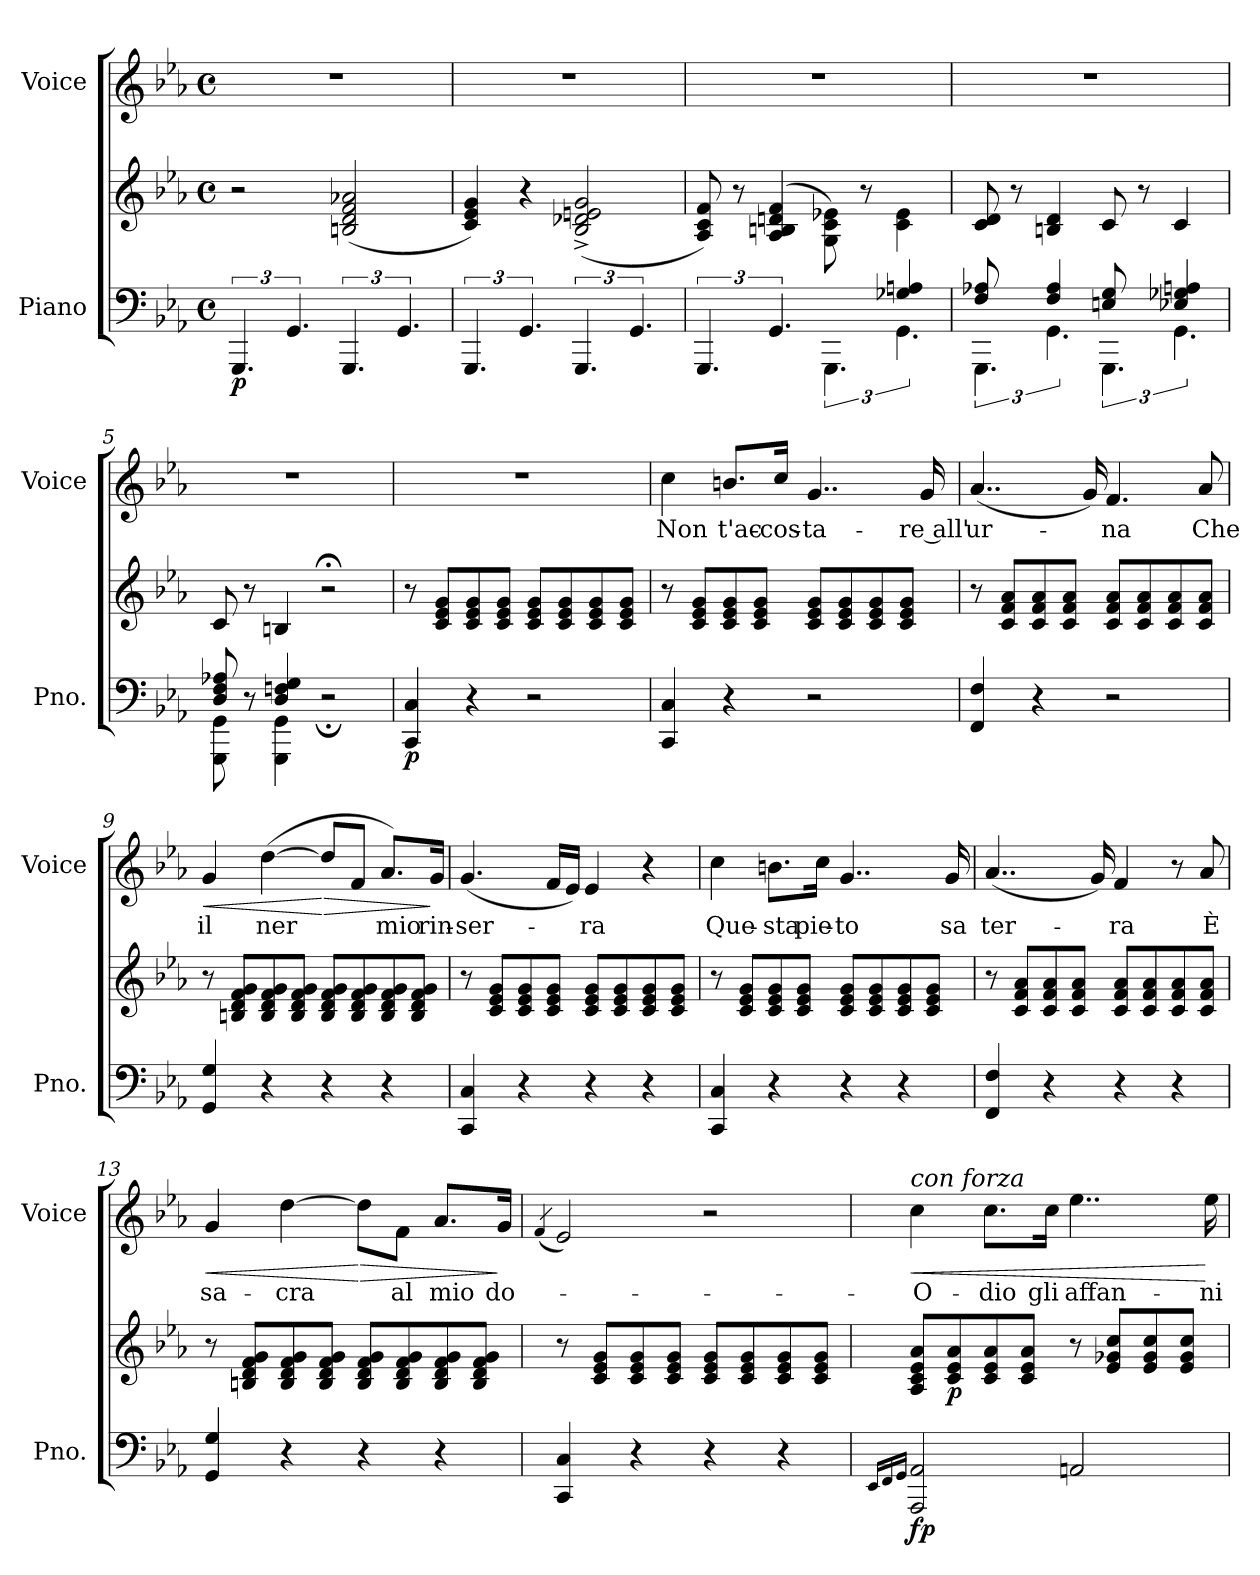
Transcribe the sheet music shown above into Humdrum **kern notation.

**kern	**kern	**dynam	**kern	**text	**dynam
*part2	*part2	*part2	*part1	*part1	*part1
*staff3	*staff2	*staff2/3	*staff1	*staff1	*staff1
*I"Piano	*	*	*I"Voice	*	*
*I'Pno.	*	*	*I'Voice	*	*
*clefF4	*clefG2	*	*clefG2	*	*
*k[b-e-a-]	*k[b-e-a-]	*	*k[b-e-a-]	*	*
*E-:	*E-:	*	*E-:	*	*
*M4/4	*M4/4	*	*M4/4	*	*
*met(c)	*met(c)	*	*met(c)	*	*
*MM80	*MM80	*	*MM80	*	*
=1	=1	=1	=1	=1	=1
!	!	!LO:DY:b=2	!	!	!
6.GGG/	2r	p	1r	.	.
6.GG/	.	.	.	.	.
6.GGG/	(<2Bn/ 2d/ 2f/ 2a-X/	.	.	.	.
6.GG/	.	.	.	.	.
=2	=2	=2	=2	=2	=2
6.GGG/	4c/ 4e-/ 4g/)	.	1r	.	.
6.GG/	4r	.	.	.	.
6.GGG/	(<2B-/^ 2d-X/^ 2en/^ 2g/^	.	.	.	.
6.GG/	.	.	.	.	.
=3	=3	=3	=3	=3	=3
*^	*^	*	*	*	*
2.ryy	6.GGG/	8A-/ 8c/ 8f/)	2.ryy	.	1r	.	.
.	.	8r	.	.	.	.	.
.	6.GG/	(>4A-/ 4Bn/ 4dn/ 4f/	.	.	.	.	.
.	6.GGG\	8G\ 8c\ 8e-X\)	.	.	.	.	.
.	.	8r	.	.	.	.	.
4G-X/ 4An/	6.GG\	4c\ 4e-\	4ryy	.	.	.	.
=4	=4	=4	=4	=4	=4	=4	=4
8F/ 8A-X/	6.GGG\	8c/ 8d/	8ryy	.	1r	.	.
8ryy	.	8r	8ryy	.	.	.	.
4F/ 4A-/	6.GG\	4Bn/ 4d/	4.ryy	.	.	.	.
8En/ 8G/	6.GGG\	8c/	.	.	.	.	.
8ryy	.	8r	8ryy	.	.	.	.
4E-X/ 4G-X/ 4An/	6.GG\	4c/	4ryy	.	.	.	.
!!LO:LB:g=z
=5	=5	=5	=5	=5	=5	=5	=5
8D/ 8F/ 8A-X/	8GGG\ 8GG\	8c/	8ryy	.	1r	.	.
8ryy	8r	8r	8ryy	.	.	.	.
4D/ 4Fn/ 4G/	4GGG\ 4GG\	4Bn/	4ryy	.	.	.	.
2ryy	2r;<	2r;<	2ryy	.	.	.	.
=6	=6	=6	=6	=6	=6	=6	=6
!	!	!	!	!LO:DY:b=2	!	!	!
*v	*v	*	*	*	*	*	*
*	*v	*v	*	*	*	*
4CC/ 4C/	8r	p	1r	.	.
.	8c/ 8e-/ 8g/L	.	.	.	.
4r	8c/ 8e-/ 8g/	.	.	.	.
.	8c/ 8e-/ 8g/J	.	.	.	.
2r	8c/ 8e-/ 8g/L	.	.	.	.
.	8c/ 8e-/ 8g/	.	.	.	.
.	8c/ 8e-/ 8g/	.	.	.	.
.	8c/ 8e-/ 8g/J	.	.	.	.
=7	=7	=7	=7	=7	=7
!	!	!	!	!LO:LY:b	!
4CC/ 4C/	8r	.	4cc\	Non	.
.	8c/ 8e-/ 8g/L	.	.	.	.
!	!	!	!	!LO:LY:b	!
4r	8c/ 8e-/ 8g/	.	8.bn/L	t'ac-	.
.	8c/ 8e-/ 8g/J	.	.	.	.
!	!	!	!	!LO:LY:b	!
.	.	.	16cc/Jk	-cos-	.
!	!	!	!	!LO:LY:b	!
2r	8c/ 8e-/ 8g/L	.	4..g/	-ta-	.
.	8c/ 8e-/ 8g/	.	.	.	.
.	8c/ 8e-/ 8g/	.	.	.	.
.	8c/ 8e-/ 8g/J	.	.	.	.
!	!	!	!	!LO:LY:b	!
.	.	.	16g/	-re all'	.
=8	=8	=8	=8	=8	=8
!	!	!	!	!LO:LY:b	!
4FF/ 4F/	8r	.	(<4..a-/	ur-	.
.	8c/ 8f/ 8a-/L	.	.	.	.
4r	8c/ 8f/ 8a-/	.	.	.	.
.	8c/ 8f/ 8a-/J	.	.	.	.
.	.	.	16g/)	.	.
!	!	!	!	!LO:LY:b	!
2r	8c/ 8f/ 8a-/L	.	4.f/	-na	.
.	8c/ 8f/ 8a-/	.	.	.	.
.	8c/ 8f/ 8a-/	.	.	.	.
!	!	!	!	!LO:LY:b	!
.	8c/ 8f/ 8a-/J	.	8a-/	Che	.
!!LO:LB:g=z
=9	=9	=9	=9	=9	=9
!	!	!	!	!LO:LY:b	!LO:HP:b
4GG/ 4G/	8r	.	4g/	il	<
.	8Bn/ 8d/ 8f/ 8g/L	.	.	.	.
!	!	!	!	!LO:LY:b	!
4r	8B/ 8d/ 8f/ 8g/	.	(>[4dd\	ner	.
.	8B/ 8d/ 8f/ 8g/J	.	.	.	.
!	!	!	!	!	!LO:HP:n=1:b
4r	8B/ 8d/ 8f/ 8g/L	.	8dd/L]	.	[ >
.	8B/ 8d/ 8f/ 8g/	.	8f/J	.	.
!	!	!	!	!LO:LY:b	!
4r	8B/ 8d/ 8f/ 8g/	.	8.a-/L)	mio	.
.	8B/ 8d/ 8f/ 8g/J	.	.	.	.
!	!	!	!	!LO:LY:b	!
.	.	.	16g/Jk	rin-	]
=10	=10	=10	=10	=10	=10
!	!	!	!	!LO:LY:b	!
4CC/ 4C/	8r	.	(<4.g/	-ser-	.
.	8c/ 8e-/ 8g/L	.	.	.	.
4r	8c/ 8e-/ 8g/	.	.	.	.
.	8c/ 8e-/ 8g/J	.	16f/LL	.	.
.	.	.	16e-/JJ)	.	.
!	!	!	!	!LO:LY:b	!
4r	8c/ 8e-/ 8g/L	.	4e-/	-ra	.
.	8c/ 8e-/ 8g/	.	.	.	.
4r	8c/ 8e-/ 8g/	.	4r	.	.
.	8c/ 8e-/ 8g/J	.	.	.	.
=11	=11	=11	=11	=11	=11
!	!	!	!	!LO:LY:b	!
4CC/ 4C/	8r	.	4cc\	Que-	.
.	8c/ 8e-/ 8g/L	.	.	.	.
!	!	!	!	!LO:LY:b	!
4r	8c/ 8e-/ 8g/	.	8.bn\L	-sta	.
.	8c/ 8e-/ 8g/J	.	.	.	.
!	!	!	!	!LO:LY:b	!
.	.	.	16cc\Jk	pie-	.
!	!	!	!	!LO:LY:b	!
4r	8c/ 8e-/ 8g/L	.	4..g/	-to	.
.	8c/ 8e-/ 8g/	.	.	.	.
4r	8c/ 8e-/ 8g/	.	.	.	.
.	8c/ 8e-/ 8g/J	.	.	.	.
!	!	!	!	!LO:LY:b	!
.	.	.	16g/	sa	.
!!LO:LB:g=z
=12	=12	=12	=12	=12	=12
!	!	!	!	!LO:LY:b	!
4FF/ 4F/	8r	.	(<4..a-/	ter-	.
.	8c/ 8f/ 8a-/L	.	.	.	.
4r	8c/ 8f/ 8a-/	.	.	.	.
.	8c/ 8f/ 8a-/J	.	.	.	.
.	.	.	16g/)	.	.
!	!	!	!	!LO:LY:b	!
4r	8c/ 8f/ 8a-/L	.	4f/	-ra	.
.	8c/ 8f/ 8a-/	.	.	.	.
4r	8c/ 8f/ 8a-/	.	8r	.	.
!	!	!	!	!LO:LY:b	!
.	8c/ 8f/ 8a-/J	.	8a-/	È	.
=13	=13	=13	=13	=13	=13
!	!	!	!	!LO:LY:b	!LO:HP:b
4GG/ 4G/	8r	.	4g/	sa-	<
.	8Bn/ 8d/ 8f/ 8g/L	.	.	.	.
!	!	!	!	!LO:LY:b	!
4r	8B/ 8d/ 8f/ 8g/	.	[4dd\	-cra	.
.	8B/ 8d/ 8f/ 8g/J	.	.	.	.
!	!	!	!	!	!LO:HP:n=1:b
4r	8B/ 8d/ 8f/ 8g/L	.	8dd\L]	.	[ >
!	!	!	!	!LO:LY:b	!
.	8B/ 8d/ 8f/ 8g/	.	8f\J	al	.
!	!	!	!	!LO:LY:b	!
4r	8B/ 8d/ 8f/ 8g/	.	8.a-/L	mio	.
.	8B/ 8d/ 8f/ 8g/J	.	.	.	.
!	!	!	!	!LO:LY:b	!
.	.	.	16g/Jk	do-	]
=14	=14	=14	=14	=14	=14
.	.	.	(<4qf/	.	.
4CC/ 4C/	8r	.	2e-/)	.	.
.	8c/ 8e-/ 8g/L	.	.	.	.
4r	8c/ 8e-/ 8g/	.	.	.	.
.	8c/ 8e-/ 8g/J	.	.	.	.
4r	8c/ 8e-/ 8g/L	.	2r	.	.
.	8c/ 8e-/ 8g/	.	.	.	.
4r	8c/ 8e-/ 8g/	.	.	.	.
.	8c/ 8e-/ 8g/J	.	.	.	.
!!LO:PB:g=z
=15	=15	=15	=15	=15	=15
16qEE-/LL	.	.	.	.	.
16qFF/	.	.	.	.	.
16qGG/JJ	.	.	.	.	.
!	!	!	!LO:TX:a:i:t=con forza	!	!
!	!	!LO:DY:b=2	!	!LO:LY:b	!LO:HP:b
!	!	!LO:DY:n=1:b=2	!	!	!
2AAA-/ 2AA-/	8A-/ 8c/ 8e-/ 8a-/L	f p	4cc\	O-	<
!	!	!LO:DY:n=2:b	!	!	!
.	8c/ 8e-/ 8a-/	p	.	.	.
!	!	!	!	!LO:LY:b	!
.	8c/ 8e-/ 8a-/	.	8.cc\L	-dio	.
.	8c/ 8e-/ 8a-/J	.	.	.	.
!	!	!	!	!LO:LY:b	!
.	.	.	16cc\Jk	gli	.
!	!	!	!	!LO:LY:b	!
2AAn/	8r	.	4..ee-\	affan-	.
.	8e-/ 8g-X/ 8cc/L	.	.	.	.
.	8e-/ 8g-/ 8cc/	.	.	.	.
.	8e-/ 8g-/ 8cc/J	.	.	.	.
!	!	!	!	!LO:LY:b	!
.	.	.	16ee-\	-ni	[
=	=	=	=	=	=
*-	*-	*-	*-	*-	*-
